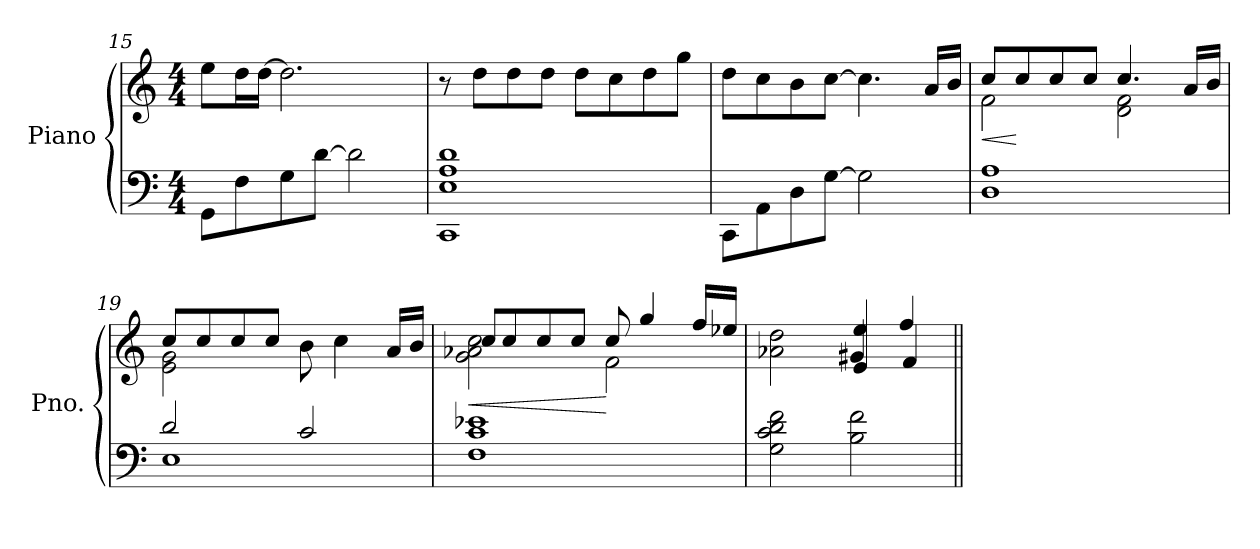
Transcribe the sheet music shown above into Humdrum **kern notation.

**kern	**kern	**dynam
*part1	*part1	*part1
*staff2	*staff1	*staff1/2
*I"Piano	*	*
*I'Pno.	*	*
*clefF4	*clefG2	*
*k[]	*k[]	*
*M4/4	*M4/4	*
=15	=15	=15
8GG\L	8ee\L	.
8F\	16dd\L	.
.	[16dd\JJ	.
8G\	2.dd\]	.
[8d\J	.	.
2d\]	.	.
=16	=16	=16
1CC 1E 1A 1d	8r	.
.	8dd\L	.
.	8dd\	.
.	8dd\J	.
.	8dd\L	.
.	8cc\	.
.	8dd\	.
.	8gg\J	.
=17	=17	=17
8CC\L	8dd\L	.
8AA\	8cc\	.
8D\	8b\	.
[8G\J	[8cc\J	.
2G\]	4.cc\]	.
.	16a/LL	.
.	16b/JJ	.
!!LO:LB:g=z
=18	=18	=18
!	!	!LO:HP:b
*	*^	*
1D 1A	8cc/L	2f\	<
.	8cc/	.	[
.	8cc/	.	.
.	8cc/J	.	.
.	4.cc/	2d\ 2f\	.
.	16a/LL	.	.
.	16b/JJ	.	.
=19	=19	=19	=19
*^	*	*	*
*	*^	*	*	*
2ryy	2d/	1E	8cc/L	2e\ 2g\	.
.	.	.	8cc/	.	.
.	.	.	8cc/	.	.
.	.	.	8cc/J	.	.
2rGGyy	2c/	.	8b\	2ryy	.
.	.	.	4cc\	.	.
.	.	.	16a/LL	.	.
.	.	.	16b/JJ	.	.
*v	*v	*v	*	*	*
=20	=20	=20	=20
!	!	!	!LO:HP:b
1F 1c 1e-X	2g\ 2a-X\ 2cc\	8cc/L	<
.	.	8cc/	.
.	.	8cc/	.
.	.	8cc/J	.
.	8cc/	2f\	[
.	4gg/	.	.
.	16ff/LL	.	.
.	16ee-X/JJ	.	.
=21	=21	=21	=21
2G\ 2c\ 2d\ 2f\	2a-X\ 2dd\	2ryy	.
2B\ 2f\	4g#X/	4e/ 4ee/	.
.	4f/	4ff/	.
*	*v	*v	*
=||	=||	=||
*-	*-	*-
